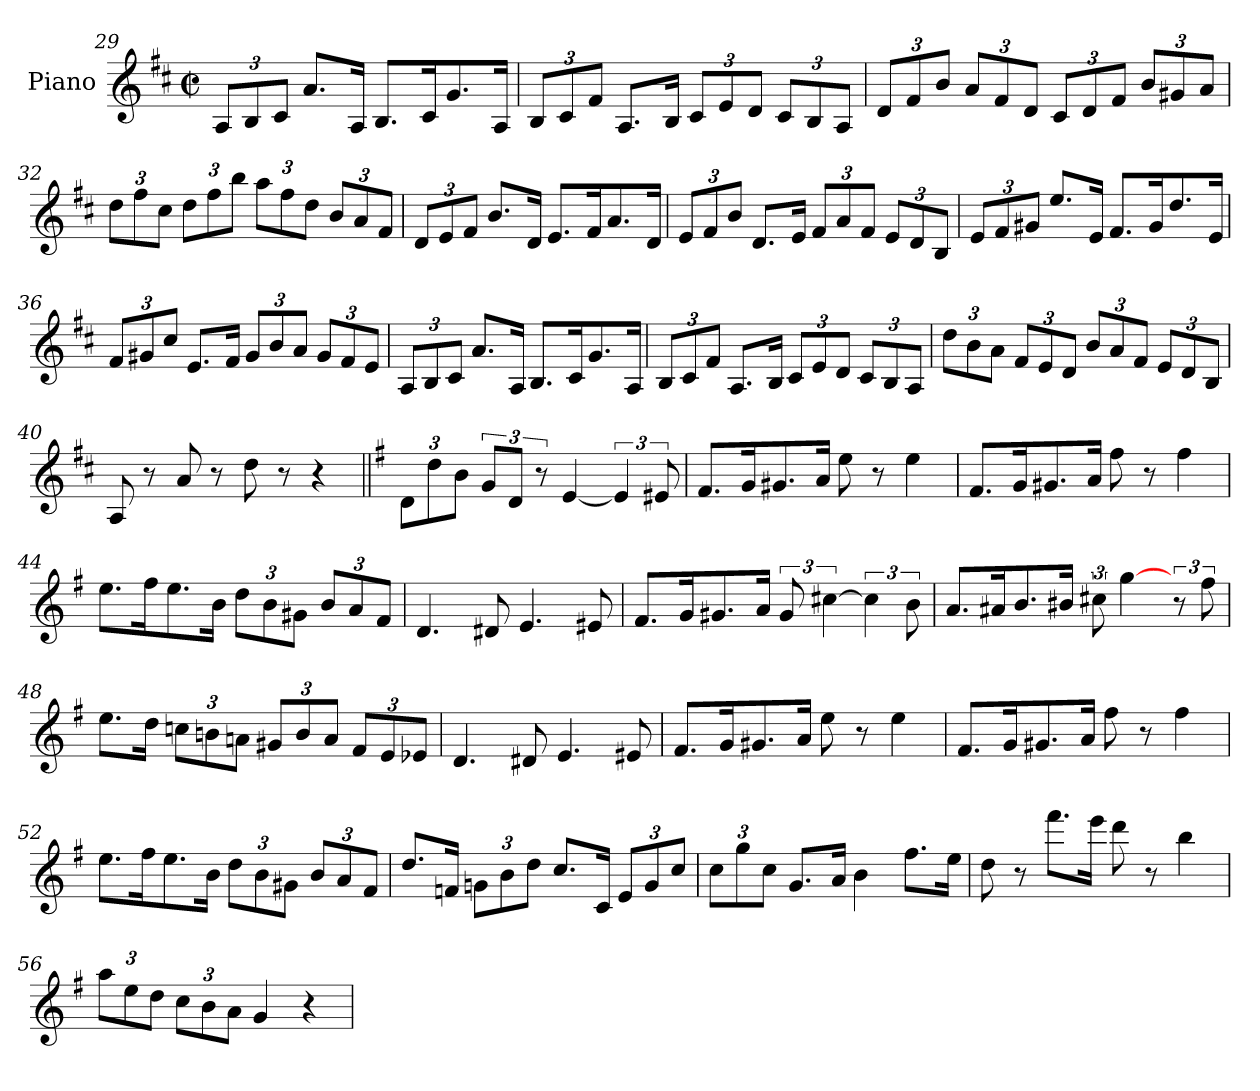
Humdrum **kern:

**kern	**text
*part1	*part1
*staff1	*staff1
*I"Piano	*
*I'Pno.	*
!!LO:PB:g=z
*clefG2	*
*k[f#c#]	*
*D:	*
*M2/2	*
*met(c|)	*
*Xbrackettup	*
=29	=29
12A/L	.
12B/	.
12c#/J	.
8.a/L	.
16A/Jk	.
8.B/L	.
16c#/K	.
8.g/	.
16A/Jk	.
=30	=30
12B/L	.
12c#/	.
12f#/J	.
8.A/L	.
16B/Jk	.
12c#/L	.
12e/	.
12d/J	.
12c#/L	.
12B/	.
12A/J	.
=31	=31
12d/L	.
12f#/	.
12b/J	.
12a/L	.
12f#/	.
12d/J	.
12c#/L	.
12d/	.
12f#/J	.
12b/L	.
12g#X/	.
12a/J	.
!!LO:LB:g=z
=32	=32
12dd\L	.
12ff#\	.
12cc#\J	.
12dd\L	.
12ff#\	.
12bb\J	.
12aa\L	.
12ff#\	.
12dd\J	.
12b/L	.
12a/	.
12f#/J	.
=33	=33
12d/L	.
12e/	.
12f#/J	.
8.b/L	.
16d/Jk	.
8.e/L	.
16f#/K	.
8.a/	.
16d/Jk	.
=34	=34
12e/L	.
12f#/	.
12b/J	.
8.d/L	.
16e/Jk	.
12f#/L	.
12a/	.
12f#/J	.
12e/L	.
12d/	.
12B/J	.
!!LO:LB:g=z
=35	=35
12e/L	.
12f#/	.
12g#X/J	.
8.ee/L	.
16e/Jk	.
8.f#/L	.
16g#/K	.
8.dd/	.
16e/Jk	.
=36	=36
12f#/L	.
12g#X/	.
12cc#/J	.
8.e/L	.
16f#/Jk	.
12g#/L	.
12b/	.
12a/J	.
12g#/L	.
12f#/	.
12e/J	.
=37	=37
12A/L	.
12B/	.
12c#/J	.
8.a/L	.
16A/Jk	.
8.B/L	.
16c#/K	.
8.g/	.
16A/Jk	.
!!LO:LB:g=z
=38	=38
12B/L	.
12c#/	.
12f#/J	.
8.A/L	.
16B/Jk	.
12c#/L	.
12e/	.
12d/J	.
12c#/L	.
12B/	.
12A/J	.
=39	=39
12dd\L	.
12b\	.
12a\J	.
12f#/L	.
12e/	.
12d/J	.
12b/L	.
12a/	.
12f#/J	.
12e/L	.
12d/	.
12B/J	.
=40	=40
8A/	.
8r	.
8a/	.
8r	.
8dd\	.
8r	.
4r	.
!!LO:LB:g=z
=41||	=41||
*k[f#]	*
*G:	*
12d\L	.
12dd\	.
12b\J	.
*brackettup	*
12g/L	.
12d/J	.
12r	.
[4e/	.
6e/]	.
12e#X/	.
=42	=42
8.f#/L	.
16g/K	.
8.g#X/	.
16a/Jk	.
8ee\	.
8r	.
4ee\	.
=43	=43
8.f#/L	.
16g/K	.
8.g#X/	.
16a/Jk	.
8ff#\	.
8r	.
4ff#\	.
=44	=44
8.ee\L	.
16ff#\K	.
8.ee\	.
16b\Jk	.
*Xbrackettup	*
12dd\L	.
12b\	.
12g#X\J	.
12b/L	.
12a/	.
12f#/J	.
=45	=45
4.d/	.
8d#X/	.
4.e/	.
8e#X/	.
!!LO:LB:g=z
=46	=46
8.f#/L	.
16g/K	.
8.g#X/	.
16a/Jk	.
*brackettup	*
12g#/	.
[6cc#X\	.
6cc#\]	.
12b\	.
=47	=47
8.a/L	.
16a#X/K	.
8.b/	.
16b#X/Jk	.
12cc#X\	.
[4gg\	.
12r	.
12ff#\	.
=48	=48
8.ee\L	.
16dd\Jk	.
*Xbrackettup	*
12ccn\L	.
12bn\	.
12an\J	.
12g#X/L	.
12b/	.
12a/J	.
12f#/L	.
12e/	.
12e-X/J	.
!!LO:LB:g=z
=49	=49
4.d/	.
8d#X/	.
4.e/	.
8e#X/	.
=50	=50
8.f#/L	.
16g/K	.
8.g#X/	.
16a/Jk	.
8ee\	.
8r	.
4ee\	.
=51	=51
8.f#/L	.
16g/K	.
8.g#X/	.
16a/Jk	.
8ff#\	.
8r	.
4ff#\	.
=52	=52
8.ee\L	.
16ff#\K	.
8.ee\	.
16b\Jk	.
12dd\L	.
12b\	.
12g#X\J	.
12b/L	.
12a/	.
12f#/J	.
!!LO:LB:g=z
=53	=53
8.dd/L	.
16fn/Jk	.
12gn\L	.
12b\	.
12dd\J	.
8.cc/L	.
16c/Jk	.
12e/L	.
12g/	.
12cc/J	.
=54	=54
12cc\L	.
12gg\	.
12cc\J	.
8.g/L	.
16a/Jk	.
4b\	.
8.ff#\L	.
16ee\Jk	.
=55	=55
8dd\	.
8r	.
8.fff#\L	.
16eee\Jk	.
8ddd\	.
8r	.
4bb\	.
=56	=56
12aa\L	.
12ee\	.
12dd\J	.
12cc\L	.
12b\	.
12a\J	.
4g/	.
4r	.
=	=
*-	*-
